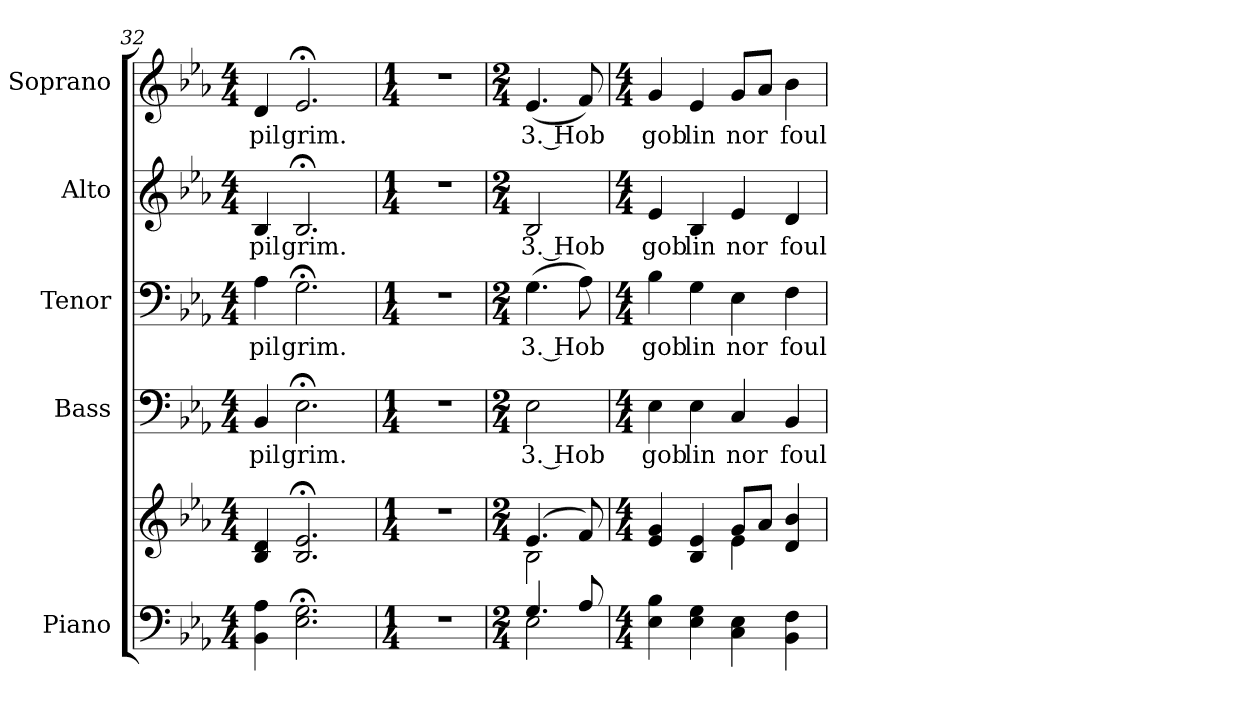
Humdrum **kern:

**kern	**kern	**kern	**text	**kern	**text	**kern	**text	**kern	**text
*part5	*part5	*part4	*part4	*part3	*part3	*part2	*part2	*part1	*part1
*staff6	*staff5	*staff4	*staff4	*staff3	*staff3	*staff2	*staff2	*staff1	*staff1
*I"Piano	*	*I"Bass	*	*I"Tenor	*	*I"Alto	*	*I"Soprano	*
*I'Pno.	*	*I'B.	*	*I'T.	*	*I'A.	*	*I'S.	*
!!LO:PB:g=z
*clefF4	*clefG2	*clefF4	*	*clefF4	*	*clefG2	*	*clefG2	*
*k[b-e-a-]	*k[b-e-a-]	*k[b-e-a-]	*	*k[b-e-a-]	*	*k[b-e-a-]	*	*k[b-e-a-]	*
*E-:	*E-:	*E-:	*	*E-:	*	*E-:	*	*E-:	*
*M4/4	*M4/4	*M4/4	*	*M4/4	*	*M4/4	*	*M4/4	*
=32	=32	=32	=32	=32	=32	=32	=32	=32	=32
!	!	!	!LO:LY:b:color=#000000	!	!	!	!	!	!
!	!	!	!	!	!LO:LY:b:color=#000000	!	!	!	!
!	!	!	!	!	!	!	!LO:LY:b:color=#000000	!	!
!	!	!	!	!	!	!	!	!	!LO:LY:b:color=#000000
4BB-i\ 4A-i	4B-i/ 4di	4BB-i/	pil	4A-i\	pil	4B-i/	pil	4di/	pil
!	!	!	!LO:LY:b:color=#000000	!	!	!	!	!	!
!	!	!	!	!	!LO:LY:b:color=#000000	!	!	!	!
!	!	!	!	!	!	!	!LO:LY:b:color=#000000	!	!
!	!	!	!	!	!	!	!	!	!LO:LY:b:color=#000000
2.E-i\; 2.Gi;	2.B-i/; 2.e-i;	2.E-;i\	grim.	2.G;i\	grim.	2.B-;i/	grim.	2.e-;i/	grim.
=33	=33	=33	=33	=33	=33	=33	=33	=33	=33
*M1/4	*M1/4	*M1/4	*	*M1/4	*	*M1/4	*	*M1/4	*
!LO:N:vis=1	!LO:N:vis=1	!LO:N:vis=1	!	!LO:N:vis=1	!	!LO:N:vis=1	!	!LO:N:vis=1	!
4r	4r	4r	.	4r	.	4r	.	4r	.
!!LO:PB:g=z
=34	=34	=34	=34	=34	=34	=34	=34	=34	=34
*M2/4	*M2/4	*M2/4	*	*M2/4	*	*M2/4	*	*M2/4	*
*^	*^	*	*	*	*	*	*	*	*
!	!	!	!	!	!LO:LY:b:color=#000000	!	!	!	!	!	!
!	!	!	!	!	!	!	!LO:LY:b:color=#000000	!	!	!	!
!	!	!	!	!	!	!	!	!	!LO:LY:b:color=#000000	!	!
!	!	!	!	!	!	!	!	!	!	!	!LO:LY:b:color=#000000
4.Gi/	2E-i\	(4.e-i/	2B-i\	2E-i\	3. Hob	(4.Gi\	3. Hob	2B-i/	3. Hob	(4.e-i/	3. Hob
8A-i/	.	8fi/)	.	.	.	8A-i\)	.	.	.	8fi/)	.
*v	*v	*	*	*	*	*	*	*	*	*	*
=35	=35	=35	=35	=35	=35	=35	=35	=35	=35	=35
*M4/4	*M4/4	*	*M4/4	*	*M4/4	*	*M4/4	*	*M4/4	*
!	!	!	!	!LO:LY:b:color=#000000	!	!	!	!	!	!
!	!	!	!	!	!	!LO:LY:b:color=#000000	!	!	!	!
!	!	!	!	!	!	!	!	!LO:LY:b:color=#000000	!	!
!	!	!	!	!	!	!	!	!	!	!LO:LY:b:color=#000000
4E-i\ 4B-i	4e-i/ 4gi	2ryy	4E-i\	gob	4B-i\	gob	4e-i/	gob	4gi/	gob
!	!	!	!	!LO:LY:b:color=#000000	!	!	!	!	!	!
!	!	!	!	!	!	!LO:LY:b:color=#000000	!	!	!	!
!	!	!	!	!	!	!	!	!LO:LY:b:color=#000000	!	!
!	!	!	!	!	!	!	!	!	!	!LO:LY:b:color=#000000
4E-i\ 4Gi	4B-i/ 4e-i	.	4E-i\	lin	4Gi\	lin	4B-i/	lin	4e-i/	lin
!	!	!	!	!LO:LY:b:color=#000000	!	!	!	!	!	!
!	!	!	!	!	!	!LO:LY:b:color=#000000	!	!	!	!
!	!	!	!	!	!	!	!	!LO:LY:b:color=#000000	!	!
!	!	!	!	!	!	!	!	!	!	!LO:LY:b:color=#000000
4Ci\ 4E-i	8gi/L	4e-i\	4Ci/	nor	4E-i\	nor	4e-i/	nor	8gi/L	nor
.	8a-i/J	.	.	.	.	.	.	.	8a-i/J	.
!	!	!	!	!LO:LY:b:color=#000000	!	!	!	!	!	!
!	!	!	!	!	!	!LO:LY:b:color=#000000	!	!	!	!
!	!	!	!	!	!	!	!	!LO:LY:b:color=#000000	!	!
!	!	!	!	!	!	!	!	!	!	!LO:LY:b:color=#000000
4BB-i\ 4Fi	4di/ 4b-i	4ryy	4BB-i/	foul	4Fi\	foul	4di/	foul	4b-i\	foul
*	*v	*v	*	*	*	*	*	*	*	*
=	=	=	=	=	=	=	=	=	=
*-	*-	*-	*-	*-	*-	*-	*-	*-	*-
